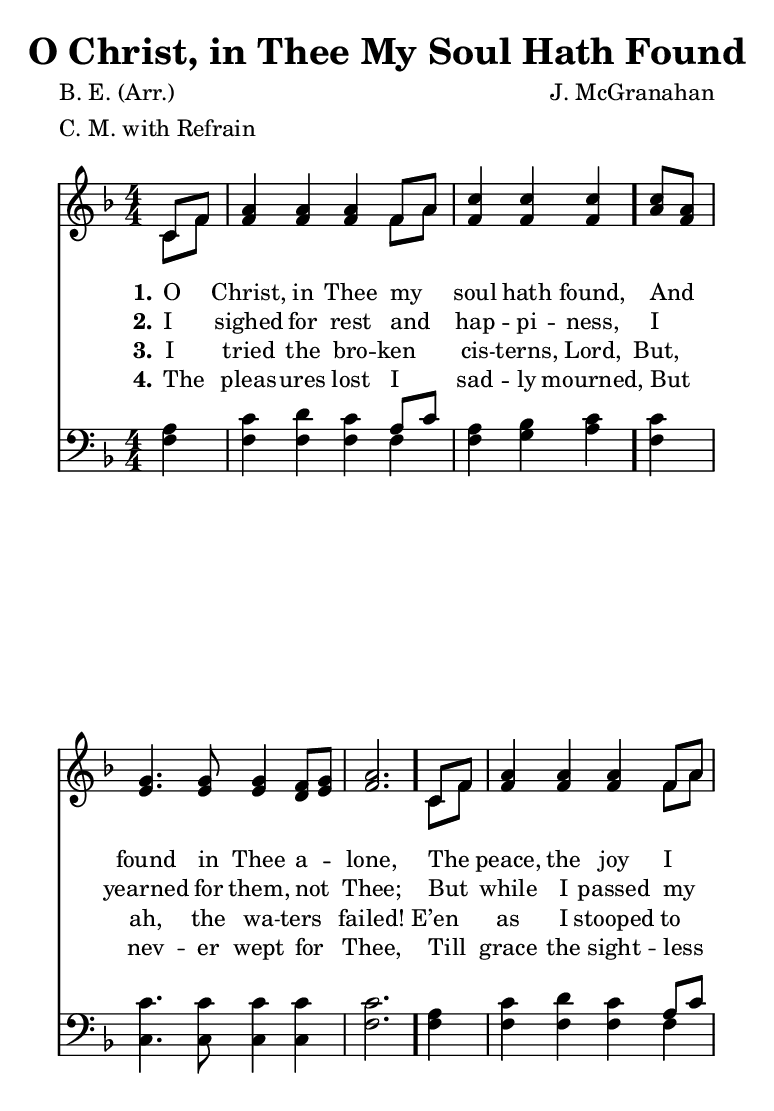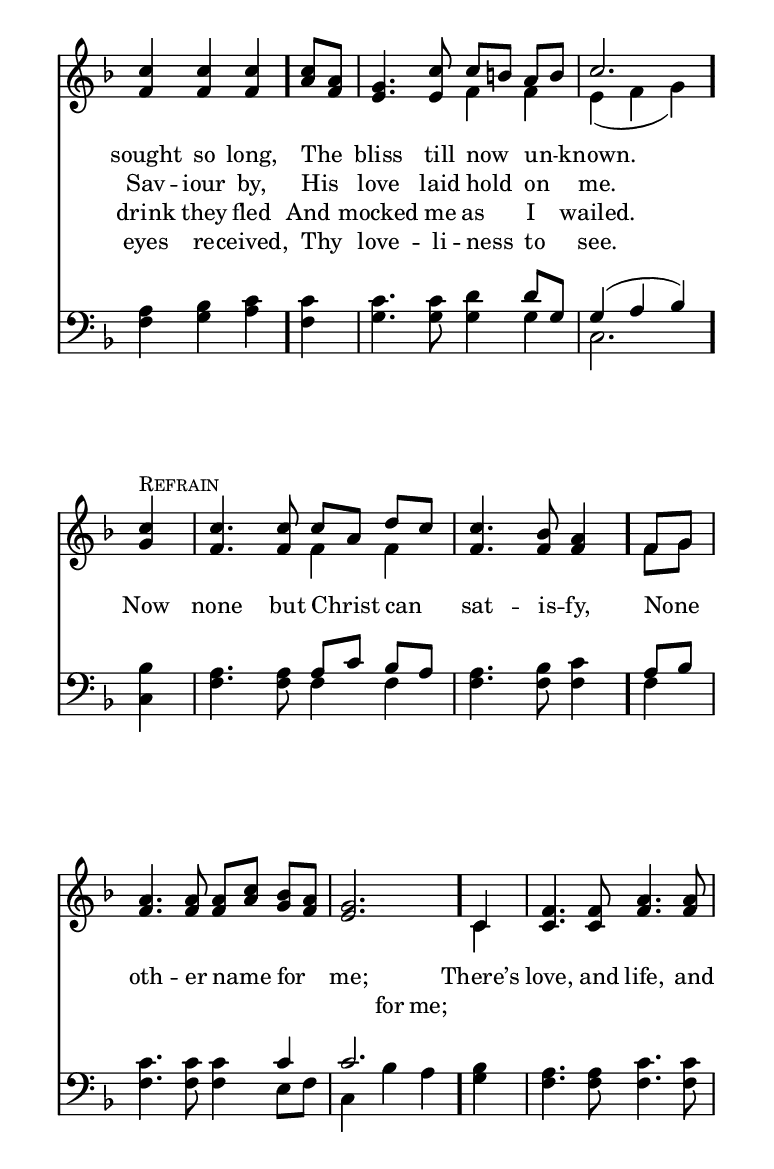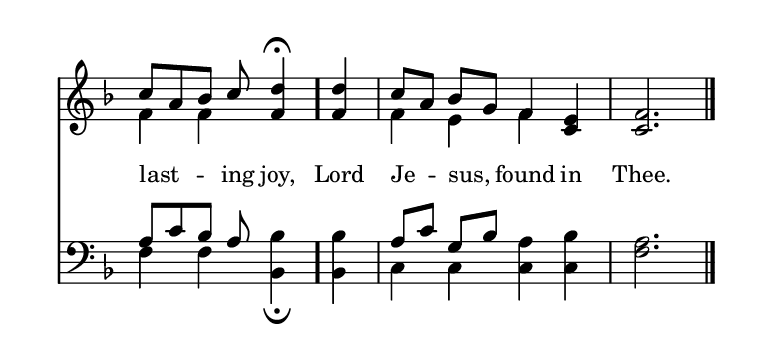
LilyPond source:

\include "common/global.ily"
\paper {
  \include "common/paper.ily"
}

\header{
  %gospel
  hymnnumber = "106"
  title = "O Christ, in Thee My Soul Hath Found"
  tunename = "None but Christ Can Satisfy" % from Metrical Index of Tunes
  meter = "C. M. with Refrain"
  poet = "B. E. (Arr.)"
  composer = "J. McGranahan"
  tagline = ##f
}

% for fermata in MIDI
ta = { \tempo 4=80 }
tb = { \tempo 4=32 }

patternAA = { }

global = {
  \include "common/overrides.ily"
  \override Staff.TimeSignature.style = #'numbered
  \time 4/4
  \override Score.MetronomeMark.transparent = ##t % hide all fermata changes too
  \ta
  \key f \major
  \partial 4
  \autoBeamOff
}

notesSoprano = {
\global
\relative c' {

  c8[ f8] | a4 a4 a4 f8[ a8] | c4 c4 c4
  c8[ a8] | g4. g8 g4 f8[ g8] | a2.
  c,8[ f8] | a4 a4 a4 f8[ a8] | c4 c4 c4
  c8[ a8] | g4. c8 c8[ b!8] a8[ b8] | c2.

  \eogbreak
  << s^\markup { \small \caps "Refrain" }
  { c4 | c4. c8 c8[ a8] d8[ c8] | c4. bes8 a4 } >>
  f8[ g8] | a4. a8 a8[ c8] bes8[ a8] | g2.
  c,4 | f4. f8 a4. a8 | c8[ a8 bes8] c8 \tb d4 \fermata \ta
  d4 | c8[ a8] bes8[ g8] f4 e4 | f2.

  \bar "|."

}
}

notesAlto = {
\global
\relative e' {

  c8[ f8] | f4 f4 f4 f8[ a8] | f4 f4 f4
  a8[ f8] | e4. e8 e4 d8[ e8] | f2.
  c8[ f8] | f4 f4 f4 f8[ a8] | f4 f4 f4
  a8[ f8] | e4. e8 f4 f4 | e4( f4 g4)

  g4 | f4. f8 f4 f4 | f4. f8 f4
  f8[ g8] | f4. f8 f8[ a8] g8[ f8] | e2.
  c4 | c4. c8 f4. f8 | f4 f4 f4
  f4 | f4 e4 f4 c4 | c2.

}
}

notesTenor = {
\global
\relative a {

  a4 | c4 d4 c4 a8[ c8] | a4 bes4 c4
  c4 | c4. c8 c4 c4 | c2.
  a4 | c4 d4 c4 a8[ c8] | a4 bes4 c4
  c4 | c4. c8 d4 d8[ g,8] | g4( a4 bes4)

  bes4 | a4. a8 a8[ c8] bes8[ a8] | a4. bes8 c4
  a8[ bes8] | c4. c8 c4 c4 | c2.
  bes4 | a4. a8 c4. c8 | a8[ c8 bes8] a8 bes4
  bes4 | a8[ c8] g8[ bes8] a4 bes4 | a2.

}
}

notesBass = {
\global
\relative f {

  f4 | f4 f4 f4 f4 | f4 g4 a4
  f4 | c4. c8 c4 c4 | f2.
  f4 | f4 f4 f4 f4 | f4 g4 a4
  f4 | g4. g8 g4 g4 | c,2.

  c4 | f4. f8 f4 f4 | f4. f8 f4
  f4 | f4. f8 f4 e8[ f8] | c4 bes'4 a4
  g4 | f4. f8 f4. f8 | f4 f4 bes,4_\fermata
  bes4 | c4 c4 c4 c4 | f2.

}
}

Refrain = \lyricmode {

Now none but Christ can sat -- is -- fy, \bar "."
None oth -- er name for me; \bar "."
There’s love, and life, and last -- ing joy, \bar "."
Lord Je -- sus, found in Thee. \bar "."

}

wordsA = \lyricmode {
\set stanza = "1."

O Christ, in Thee my soul hath found, \bar "."
And found in Thee a -- lone, \bar "."
The peace, the joy I sought so long, \bar "."
The bliss till now un -- known. \bar "."

}

wordsB = \lyricmode {
\set stanza = "2."

I sighed for rest and hap -- pi -- ness,
I yearned for them, not Thee;
But while I passed my Sav -- iour by,
His love laid hold on me.

\Refrain

}

wordsC = \lyricmode {
\set stanza = "3."

I tried the bro -- ken cis -- terns, Lord,
But, ah, the wa -- ters failed!
E’en as I stooped to drink they fled
And mocked me as I wailed.

}

wordsD = \lyricmode {
\set stanza = "4."

The pleas -- ures lost I sad -- ly mourned,
But nev -- er wept for Thee,
Till grace the sight -- less eyes re -- ceived,
Thy love -- li -- ness to see.

}

underWords = \lyricmode {

{ \repeat unfold 41 { \skip 4 } }
\markup { \with-color #white { _ } } for me;

}

\score {
  \context ChoirStaff <<
    \context Staff = upper <<
      \set Staff.autoBeaming = ##f
      \set ChoirStaff.systemStartDelimiter = #'SystemStartBar
      \set ChoirStaff.printPartCombineTexts = ##f
      \partcombine #'(2 . 9) \notesSoprano \notesAlto
      \context NullVoice = sopranos { \voiceOne << \notesSoprano >> }
      \context NullVoice = altos { \voiceTwo << \notesAlto >> }
      \context Lyrics = one   \lyricsto sopranos \wordsA
      \context Lyrics = two   \lyricsto sopranos \wordsB
      \context Lyrics = three \lyricsto sopranos \wordsC
      \context Lyrics = four  \lyricsto sopranos \wordsD
    >>
    \context Staff = men <<
      \set Staff.autoBeaming = ##f
      \clef bass
      \set ChoirStaff.printPartCombineTexts = ##f
      \partcombine #'(2 . 9) \notesTenor \notesBass
      \context NullVoice = tenors { \voiceOne << \notesTenor >> }
      \context NullVoice = basses { \voiceTwo << \notesBass >> }
    >>
    \context Lyrics = three \lyricsto basses \underWords
  >>
  \layout {
    \include "common/layout.ily"
  }
  \midi{
    \include "common/midi.ily"
  }
}

\version "2.19.49"  % necessary for upgrading to future LilyPond versions.

% vi:set et ts=2 sw=2 ai nocindent syntax=lilypond:
